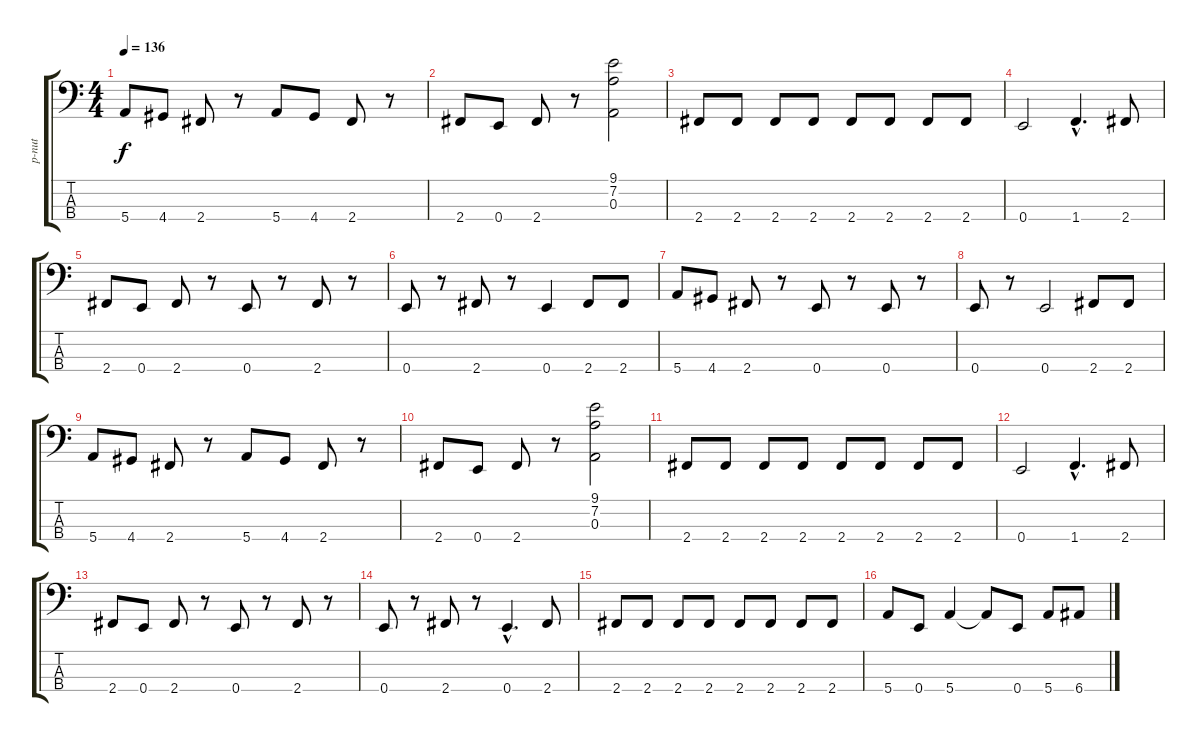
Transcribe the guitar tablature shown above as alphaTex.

\track ("p-nut" "p-nut") {instrument electricbassfinger}
\staff {score tabs}
\tuning (G2 D2 A1 E1) {hide}
\ts (4 4)
\tempo 136
\clef f4
\ks c
5.4.8{dy f} 4.4.8 2.4.8 r.8 5.4.8 4.4.8 2.4.8 r.8 |
2.4.8 0.4.8 2.4.8 r.8 (9.1 7.2 0.3).2 |
2.4.8 2.4.8 2.4.8 2.4.8 2.4.8 2.4.8 2.4.8 2.4.8 |
0.4.2 1.4{hac}.4{d} 2.4.8 |
2.4.8 0.4.8 2.4.8 r.8 0.4.8 r.8 2.4.8 r.8 |
0.4.8 r.8 2.4.8 r.8 0.4.4 2.4.8 2.4.8 |
5.4.8 4.4.8 2.4.8 r.8 0.4.8 r.8 0.4.8 r.8 |
0.4.8 r.8 0.4.2 2.4.8 2.4.8 |
5.4.8 4.4.8 2.4.8 r.8 5.4.8 4.4.8 2.4.8 r.8 |
2.4.8 0.4.8 2.4.8 r.8 (9.1 7.2 0.3).2 |
2.4.8 2.4.8 2.4.8 2.4.8 2.4.8 2.4.8 2.4.8 2.4.8 |
0.4.2 1.4{hac}.4{d} 2.4.8 |
2.4.8 0.4.8 2.4.8 r.8 0.4.8 r.8 2.4.8 r.8 |
0.4.8 r.8 2.4.8 r.8 0.4{hac}.4{d} 2.4.8 |
2.4.8 2.4.8 2.4.8 2.4.8 2.4.8 2.4.8 2.4.8 2.4.8 |
5.4.8 0.4.8 5.4.4 5.4{t}.8 0.4.8 5.4.8 6.4.8
